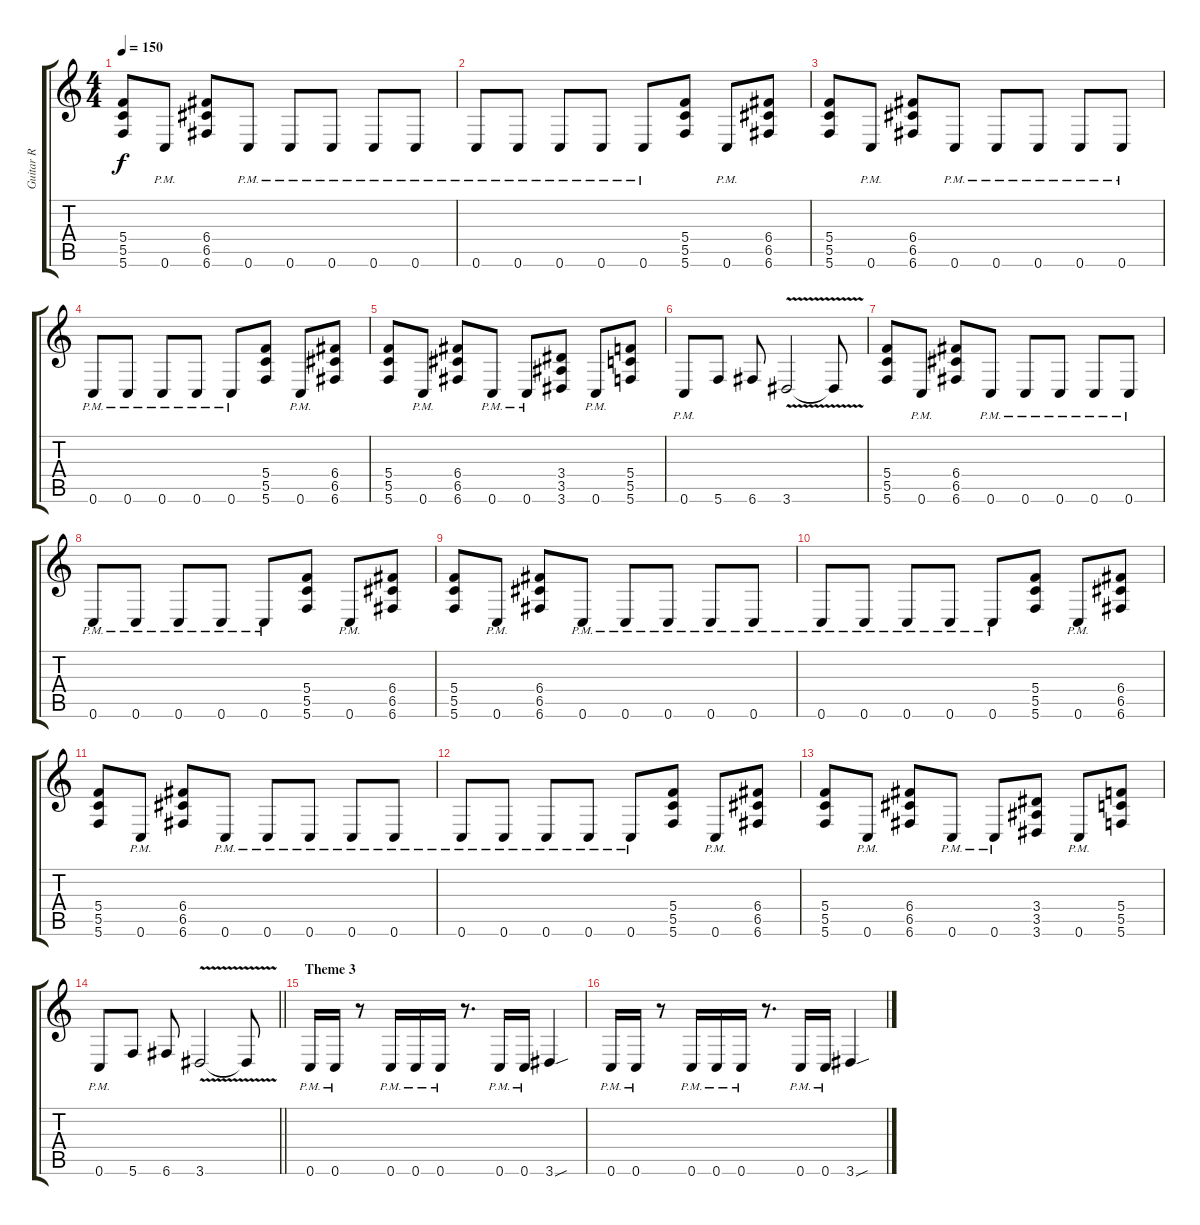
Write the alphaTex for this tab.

\track ("Guitar R" "Guitar R") {instrument overdrivenguitar}
\staff {score tabs}
\tuning (D4 A3 F3 C3 G2 C2) {hide}
\ts (4 4)
\tempo 150
\clef g2
\ks c
(5.4 5.5 5.6).8{dy f} 0.6{pm}.8 (6.4 6.5 6.6).8 0.6{pm}.8 0.6{pm}.8 0.6{pm}.8 0.6{pm}.8 0.6{pm}.8 |
0.6{pm}.8 0.6{pm}.8 0.6{pm}.8 0.6{pm}.8 0.6{pm}.8 (5.4 5.5 5.6).8 0.6{pm}.8 (6.4 6.5 6.6).8 |
(5.4 5.5 5.6).8 0.6{pm}.8 (6.4 6.5 6.6).8 0.6{pm}.8 0.6{pm}.8 0.6{pm}.8 0.6{pm}.8 0.6{pm}.8 |
0.6{pm}.8 0.6{pm}.8 0.6{pm}.8 0.6{pm}.8 0.6{pm}.8 (5.4 5.5 5.6).8 0.6{pm}.8 (6.4 6.5 6.6).8 |
(5.4 5.5 5.6).8 0.6{pm}.8 (6.4 6.5 6.6).8 0.6{pm}.8 0.6{pm}.8 (3.4 3.5 3.6).8 0.6{pm}.8 (5.4 5.5 5.6).8 |
0.6{pm}.8 5.6.8 6.6.8 3.6{v}.2 3.6{t}.8 |
(5.4 5.5 5.6).8 0.6{pm}.8 (6.4 6.5 6.6).8 0.6{pm}.8 0.6{pm}.8 0.6{pm}.8 0.6{pm}.8 0.6{pm}.8 |
0.6{pm}.8 0.6{pm}.8 0.6{pm}.8 0.6{pm}.8 0.6{pm}.8 (5.4 5.5 5.6).8 0.6{pm}.8 (6.4 6.5 6.6).8 |
(5.4 5.5 5.6).8 0.6{pm}.8 (6.4 6.5 6.6).8 0.6{pm}.8 0.6{pm}.8 0.6{pm}.8 0.6{pm}.8 0.6{pm}.8 |
0.6{pm}.8 0.6{pm}.8 0.6{pm}.8 0.6{pm}.8 0.6{pm}.8 (5.4 5.5 5.6).8 0.6{pm}.8 (6.4 6.5 6.6).8 |
(5.4 5.5 5.6).8 0.6{pm}.8 (6.4 6.5 6.6).8 0.6{pm}.8 0.6{pm}.8 0.6{pm}.8 0.6{pm}.8 0.6{pm}.8 |
0.6{pm}.8 0.6{pm}.8 0.6{pm}.8 0.6{pm}.8 0.6{pm}.8 (5.4 5.5 5.6).8 0.6{pm}.8 (6.4 6.5 6.6).8 |
(5.4 5.5 5.6).8 0.6{pm}.8 (6.4 6.5 6.6).8 0.6{pm}.8 0.6{pm}.8 (3.4 3.5 3.6).8 0.6{pm}.8 (5.4 5.5 5.6).8 |
\barLineRight lightlight
0.6{pm}.8 5.6.8 6.6.8 3.6{v}.2 3.6{t}.8 |
\section ("" "Theme 3")
0.6{pm}.16 0.6{pm}.16 r.8 0.6{pm}.16 0.6{pm}.16 0.6{pm}.16 r.8{d} 0.6{pm}.16 0.6{pm}.16 3.6{sou}.4 |
0.6{pm}.16 0.6{pm}.16 r.8 0.6{pm}.16 0.6{pm}.16 0.6{pm}.16 r.8{d} 0.6{pm}.16 0.6{pm}.16 3.6{sou}.4
